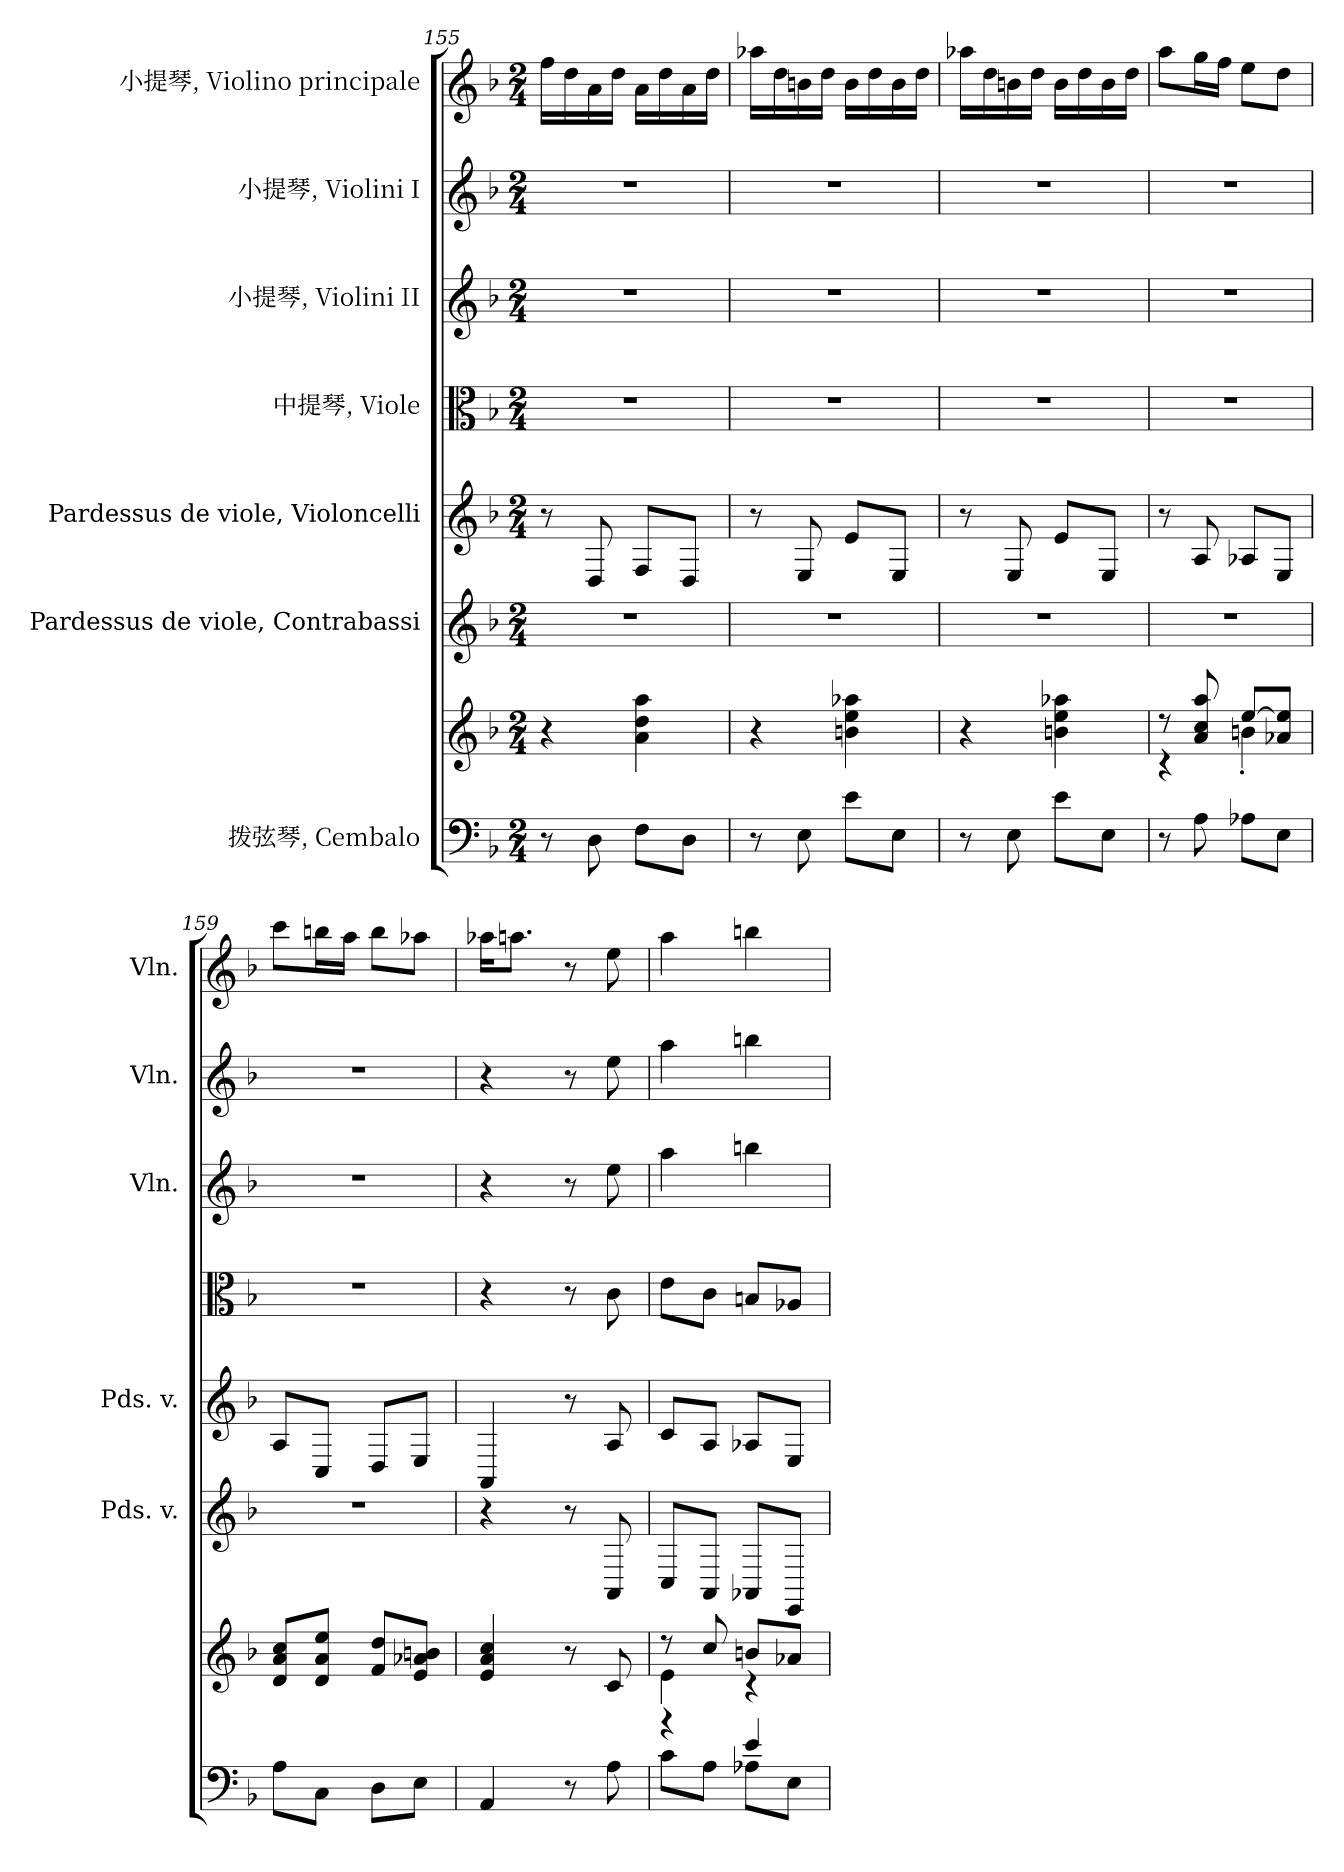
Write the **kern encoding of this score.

**kern	**kern	**kern	**kern	**kern	**kern	**kern	**kern
*part7	*part7	*part6	*part5	*part4	*part3	*part2	*part1
*staff8	*staff7	*staff6	*staff5	*staff4	*staff3	*staff2	*staff1
*I"拨弦琴, Cembalo	*	*I"Pardessus de viole, Contrabassi	*I"Pardessus de viole, Violoncelli	*I"中提琴, Viole	*I"小提琴, Violini II	*I"小提琴, Violini I	*I"小提琴, Violino principale
*	*	*I'Pds. v.	*I'Pds. v.	*	*I'Vln.	*I'Vln.	*I'Vln.
*clefF4	*clefG2	*clefG2	*clefG2	*clefC3	*clefG2	*clefG2	*clefG2
*k[b-]	*k[b-]	*k[b-]	*k[b-]	*k[b-]	*k[b-]	*k[b-]	*k[b-]
*M2/4	*M2/4	*M2/4	*M2/4	*M2/4	*M2/4	*M2/4	*M2/4
=155	=155	=155	=155	=155	=155	=155	=155
8r	4r	2r	8r	2r	2r	2r	16ff\LL
.	.	.	.	.	.	.	16dd\
8D\	.	.	8D/	.	.	.	16a\
.	.	.	.	.	.	.	16dd\JJ
8F\L	4a\ 4dd\ 4aa\	.	8F/L	.	.	.	16a\LL
.	.	.	.	.	.	.	16dd\
8D\J	.	.	8D/J	.	.	.	16a\
.	.	.	.	.	.	.	16dd\JJ
!!LO:PB:g=z
=156	=156	=156	=156	=156	=156	=156	=156
8r	4r	2r	8r	2r	2r	2r	16aa-X\LL
.	.	.	.	.	.	.	16dd\
8E\	.	.	8E/	.	.	.	16bn\
.	.	.	.	.	.	.	16dd\JJ
8e\L	4bn\ 4ee\ 4aa-X\	.	8e/L	.	.	.	16b\LL
.	.	.	.	.	.	.	16dd\
8E\J	.	.	8E/J	.	.	.	16b\
.	.	.	.	.	.	.	16dd\JJ
=157	=157	=157	=157	=157	=157	=157	=157
8r	4r	2r	8r	2r	2r	2r	16aa-X\LL
.	.	.	.	.	.	.	16dd\
8E\	.	.	8E/	.	.	.	16bn\
.	.	.	.	.	.	.	16dd\JJ
8e\L	4bn\ 4ee\ 4aa-X\	.	8e/L	.	.	.	16b\LL
.	.	.	.	.	.	.	16dd\
8E\J	.	.	8E/J	.	.	.	16b\
.	.	.	.	.	.	.	16dd\JJ
=158	=158	=158	=158	=158	=158	=158	=158
*	*^	*	*	*	*	*	*
8r	8r	4r	2r	8r	2r	2r	2r	8aa\L
8A\	8a/ 8cc/ 8aa/	.	.	8A/	.	.	.	16gg\L
.	.	.	.	.	.	.	.	16ff\JJ
8A-X\L	[8ee/L	4bn'\	.	8A-X/L	.	.	.	8ee\L
8E\J	8a-X/ 8ee/]J	.	.	8E/J	.	.	.	8dd\J
*	*v	*v	*	*	*	*	*	*
=159	=159	=159	=159	=159	=159	=159	=159
8A\L	8d/ 8a/ 8cc/L	2r	8A/L	2r	2r	2r	8ccc\L
8C\J	8d/ 8a/ 8ee/J	.	8C/J	.	.	.	16bbn\L
.	.	.	.	.	.	.	16aa\JJ
8D\L	8f/ 8dd/L	.	8D/L	.	.	.	8bb\L
8E\J	8e/ 8a-X/ 8bn/J	.	8E/J	.	.	.	8aa-X\J
!!LO:PB:g=z
=160	=160	=160	=160	=160	=160	=160	=160
4AA/	4e/ 4a/ 4cc/	4r	4AA/	4r	4r	4r	16aa-X\KL
.	.	.	.	.	.	.	8.aan\J
8r	8r	8r	8r	8r	8r	8r	8r
8A\	8c/	8AA/	8A/	8c\	8ee\	8ee\	8ee\
=161	=161	=161	=161	=161	=161	=161	=161
*^	*^	*	*	*	*	*	*
4r	8c\L	8r	4e\	8C/L	8c/L	8e\L	4aa\	4aa\	4aa\
.	8A\J	8cc/	.	8AA/J	8A/J	8c\J	.	.	.
4e/	8A-X\L	8bn/L	4r	8AA-X/L	8A-X/L	8Bn/L	4bbn\	4bbn\	4bbn\
.	8E\J	8a-X/J	.	8EE/J	8E/J	8A-X/J	.	.	.
*v	*v	*	*	*	*	*	*	*	*
*	*v	*v	*	*	*	*	*	*
=	=	=	=	=	=	=	=
*-	*-	*-	*-	*-	*-	*-	*-
